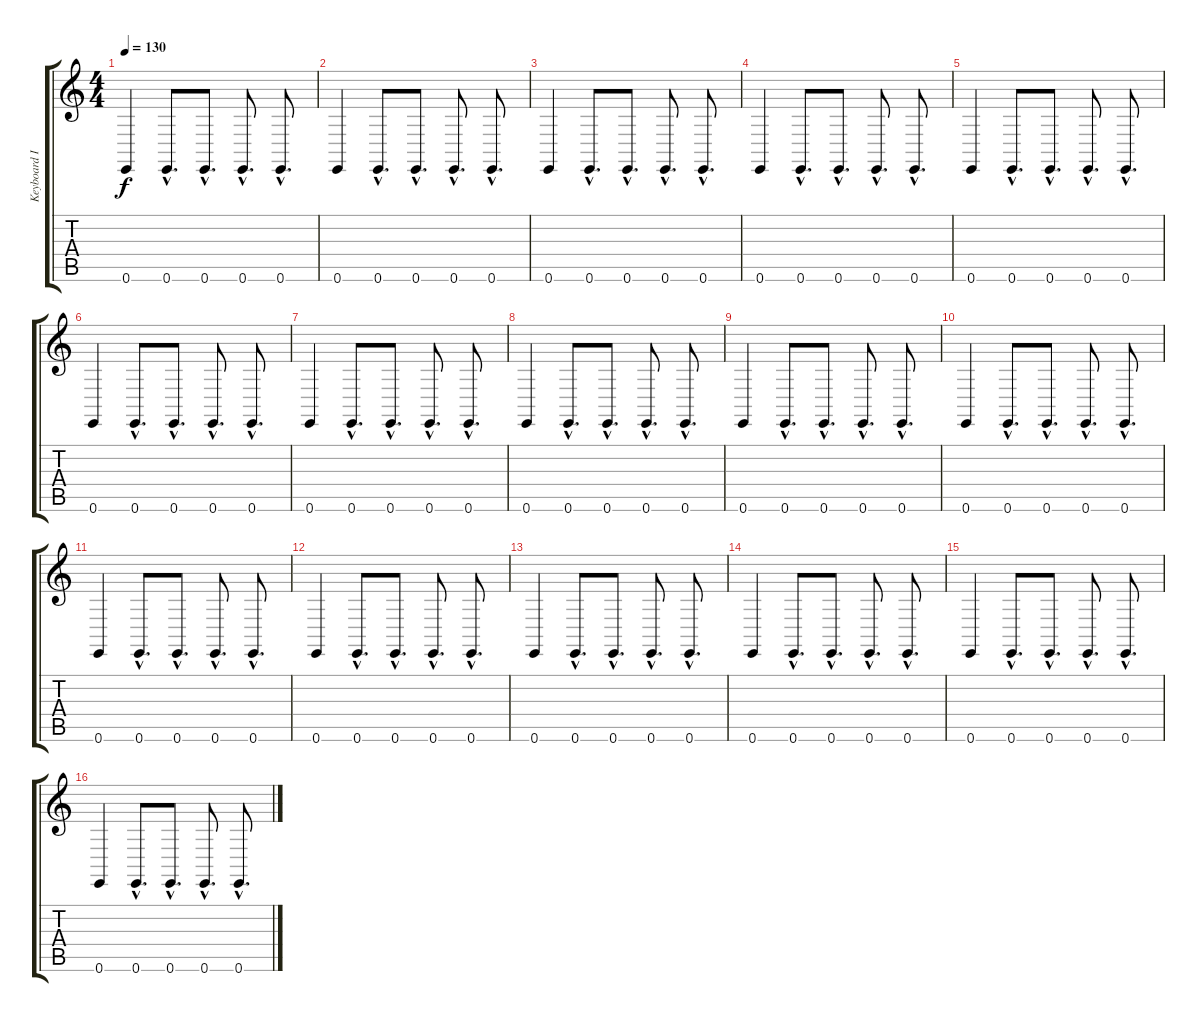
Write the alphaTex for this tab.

\track ("Keyboard II" "Keyboard I") {instrument pad4choir}
\staff {score tabs}
\tuning (E4 B3 G3 D3 A2 E2) {hide}
\ts (4 4)
\tempo 130
\clef g2
\ks c
0.6.4{dy f volume 9 instrument woodblock} 0.6{hac}.8{d} 0.6{hac}.8{d} 0.6{hac}.8{d} 0.6{hac}.8{d} |
0.6.4{volume 9 instrument woodblock} 0.6{hac}.8{d} 0.6{hac}.8{d} 0.6{hac}.8{d} 0.6{hac}.8{d} |
0.6.4{volume 9 instrument woodblock} 0.6{hac}.8{d} 0.6{hac}.8{d} 0.6{hac}.8{d} 0.6{hac}.8{d} |
0.6.4{volume 9 instrument woodblock} 0.6{hac}.8{d} 0.6{hac}.8{d} 0.6{hac}.8{d} 0.6{hac}.8{d} |
0.6.4{volume 9 instrument woodblock} 0.6{hac}.8{d} 0.6{hac}.8{d} 0.6{hac}.8{d} 0.6{hac}.8{d} |
0.6.4{volume 9 instrument woodblock} 0.6{hac}.8{d} 0.6{hac}.8{d} 0.6{hac}.8{d} 0.6{hac}.8{d} |
0.6.4{volume 9 instrument woodblock} 0.6{hac}.8{d} 0.6{hac}.8{d} 0.6{hac}.8{d} 0.6{hac}.8{d} |
0.6.4{volume 9 instrument woodblock} 0.6{hac}.8{d} 0.6{hac}.8{d} 0.6{hac}.8{d} 0.6{hac}.8{d} |
0.6.4{volume 9 instrument woodblock} 0.6{hac}.8{d} 0.6{hac}.8{d} 0.6{hac}.8{d} 0.6{hac}.8{d} |
0.6.4{volume 9 instrument woodblock} 0.6{hac}.8{d} 0.6{hac}.8{d} 0.6{hac}.8{d} 0.6{hac}.8{d} |
0.6.4{volume 9 instrument woodblock} 0.6{hac}.8{d} 0.6{hac}.8{d} 0.6{hac}.8{d} 0.6{hac}.8{d} |
0.6.4{volume 9 instrument woodblock} 0.6{hac}.8{d} 0.6{hac}.8{d} 0.6{hac}.8{d} 0.6{hac}.8{d} |
0.6.4{volume 9 instrument woodblock} 0.6{hac}.8{d} 0.6{hac}.8{d} 0.6{hac}.8{d} 0.6{hac}.8{d} |
0.6.4{volume 9 instrument woodblock} 0.6{hac}.8{d} 0.6{hac}.8{d} 0.6{hac}.8{d} 0.6{hac}.8{d} |
0.6.4{volume 9 instrument woodblock} 0.6{hac}.8{d} 0.6{hac}.8{d} 0.6{hac}.8{d} 0.6{hac}.8{d} |
0.6.4{volume 9 instrument woodblock} 0.6{hac}.8{d} 0.6{hac}.8{d} 0.6{hac}.8{d} 0.6{hac}.8{d}
